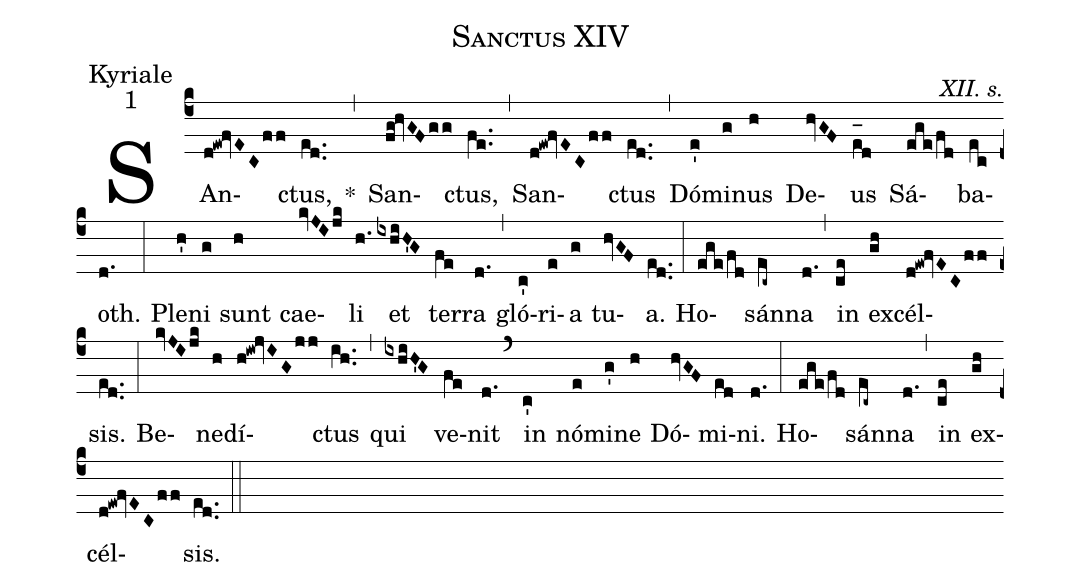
name:Sanctus XIV;
office-part:Kyriale;
mode:1;
commentary:XII. s.;
%%
(c4) SAn(d!ew!fvECff)ctus,(ed..) *(,) San(fg!hvGFgg)ctus,(fe..) (,) San(d!ew!fvECff)ctus(ed..) (,) Dó(e')mi(g)nus(h) De(hvGF)us(e_[oh:h]d) Sá(ege/fd)ba(ec)oth.(d.) (:) Ple(h')ni(g) sunt(h) cae(kvJIjk)li(h.) et(ixhiH'G) ter(fe)ra(d.) (,) gló(c')ri(e)a(g) tu(hvGF)a.(ed..) (:) Ho(ege/fd)sán(ec~)na(d.) (,) in(ce) ex(gh)cél(d!ew!fvECff)sis.(ed..) (:) Be(kvJIjk)ne(h)dí(h!iw!jvIGjj)ctus(ih..) (,) qui(ixhiH'G) ve(fe)nit(d.) (`) in(c') nó(e)mi(g')ne(h) Dó(hvGF)mi(ed)ni.(d.) (:) Ho(ege/fd)sán(ec~)na(d.) (,) in(ce) ex(gh)cél(d!ew!fvECff)sis.(ed..) (::)
